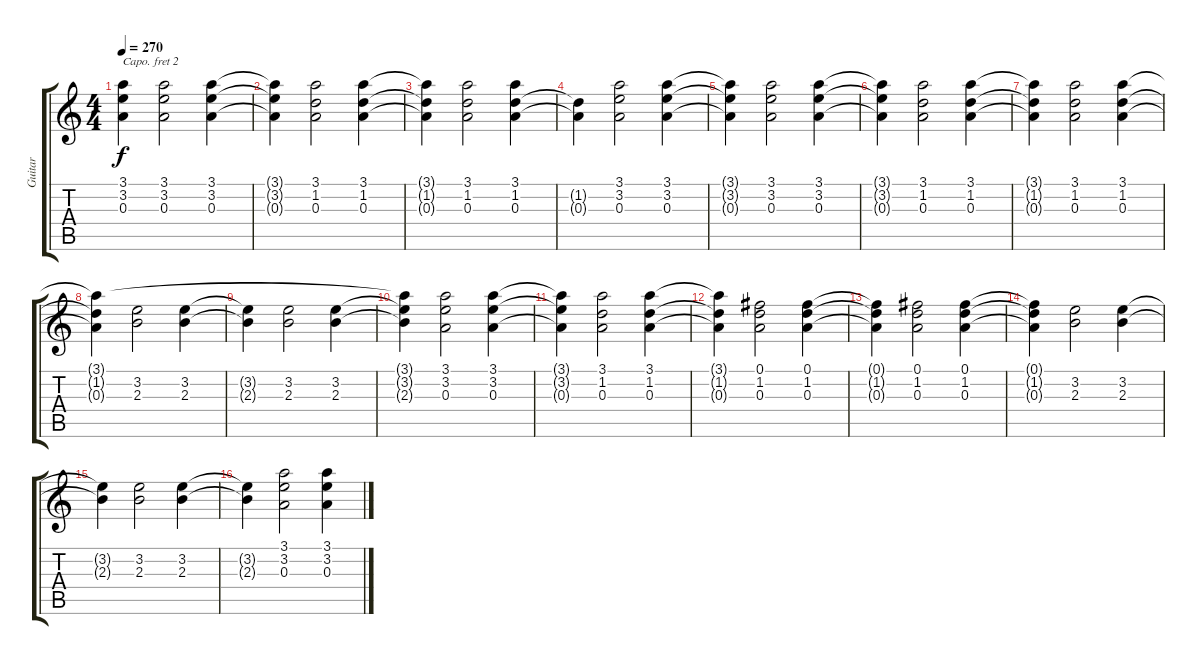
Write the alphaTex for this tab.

\track ("Guitar" "Guitar") {instrument acousticguitarnylon}
\staff {score tabs}
\capo 2
\tuning (E4 B3 G3 D3 A2 E2) {hide}
\ts (4 4)
\tempo 270
\clef g2
\ks c
(3.1{t} 3.2{t} 0.3{t}).4{dy f} (3.1 3.2 0.3).2 (3.1 3.2 0.3).4 |
(3.1{t} 3.2{t} 0.3{t}).4 (3.1 1.2 0.3).2 (3.1 1.2 0.3).4 |
(3.1{t} 1.2{t} 0.3{t}).4 (3.1 1.2 0.3).2 (3.1 1.2 0.3).4 |
(1.2{t} 0.3{t}).4 (3.1 3.2 0.3).2 (3.1 3.2 0.3).4 |
(3.1{t} 3.2{t} 0.3{t}).4 (3.1 3.2 0.3).2 (3.1 3.2 0.3).4 |
(3.1{t} 3.2{t} 0.3{t}).4 (3.1 1.2 0.3).2 (3.1 1.2 0.3).4 |
(3.1{t} 1.2{t} 0.3{t}).4 (3.1 1.2 0.3).2 (3.1 1.2 0.3).4 |
(3.1{t} 1.2{t} 0.3{t}).4 (3.2 2.3).2 (3.2 2.3).4 |
(3.2{t} 2.3{t}).4 (3.2 2.3).2 (3.2 2.3).4 |
(3.1{t} 3.2{t} 2.3{t}).4 (3.1 3.2 0.3).2 (3.1 3.2 0.3).4 |
(3.1{t} 3.2{t} 0.3{t}).4 (3.1 1.2 0.3).2 (3.1 1.2 0.3).4 |
(3.1{t} 1.2{t} 0.3{t}).4 (0.1 1.2 0.3).2 (0.1 1.2 0.3).4 |
(0.1{t} 1.2{t} 0.3{t}).4 (0.1 1.2 0.3).2 (0.1 1.2 0.3).4 |
(0.1{t} 1.2{t} 0.3{t}).4 (3.2 2.3).2 (3.2 2.3).4 |
(3.2{t} 2.3{t}).4 (3.2 2.3).2 (3.2 2.3).4 |
(3.2{t} 2.3{t}).4 (3.1 3.2 0.3).2 (3.1 3.2 0.3).4
